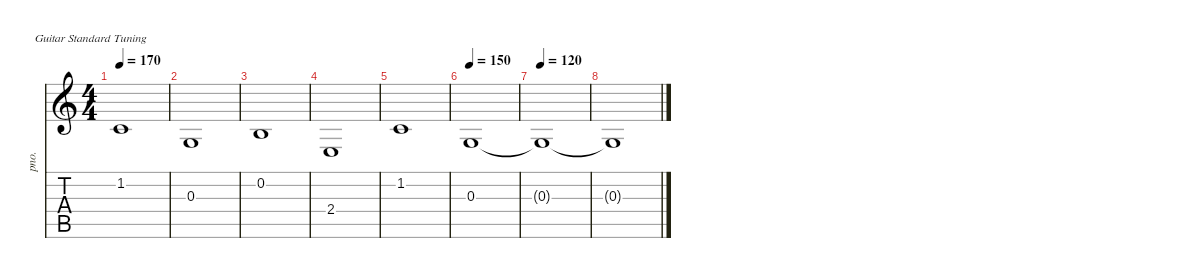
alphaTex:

\defaultSystemsLayout 4
\hideDynamics
\bracketExtendMode nobrackets
\otherSystemsTrackNameOrientation horizontal
\track ("Piano (l.h.)" "pno.") {instrument acousticgrandpiano}
\staff {score tabs}
\tuning (E4 B3 G3 D3 A2 E2)
\ts (4 4)
\tempo 170
\clef g2
\ks c
1.2.1{dy f beam Up} |
0.3.1{beam Up} |
0.2.1{beam Up} |
2.4.1{beam Up} |
1.2.1{beam Up} |
\tempo 150
0.3.1{beam Up} |
\tempo 120
0.3{t}.1{beam Up} |
0.3{t}.1{beam Up}
